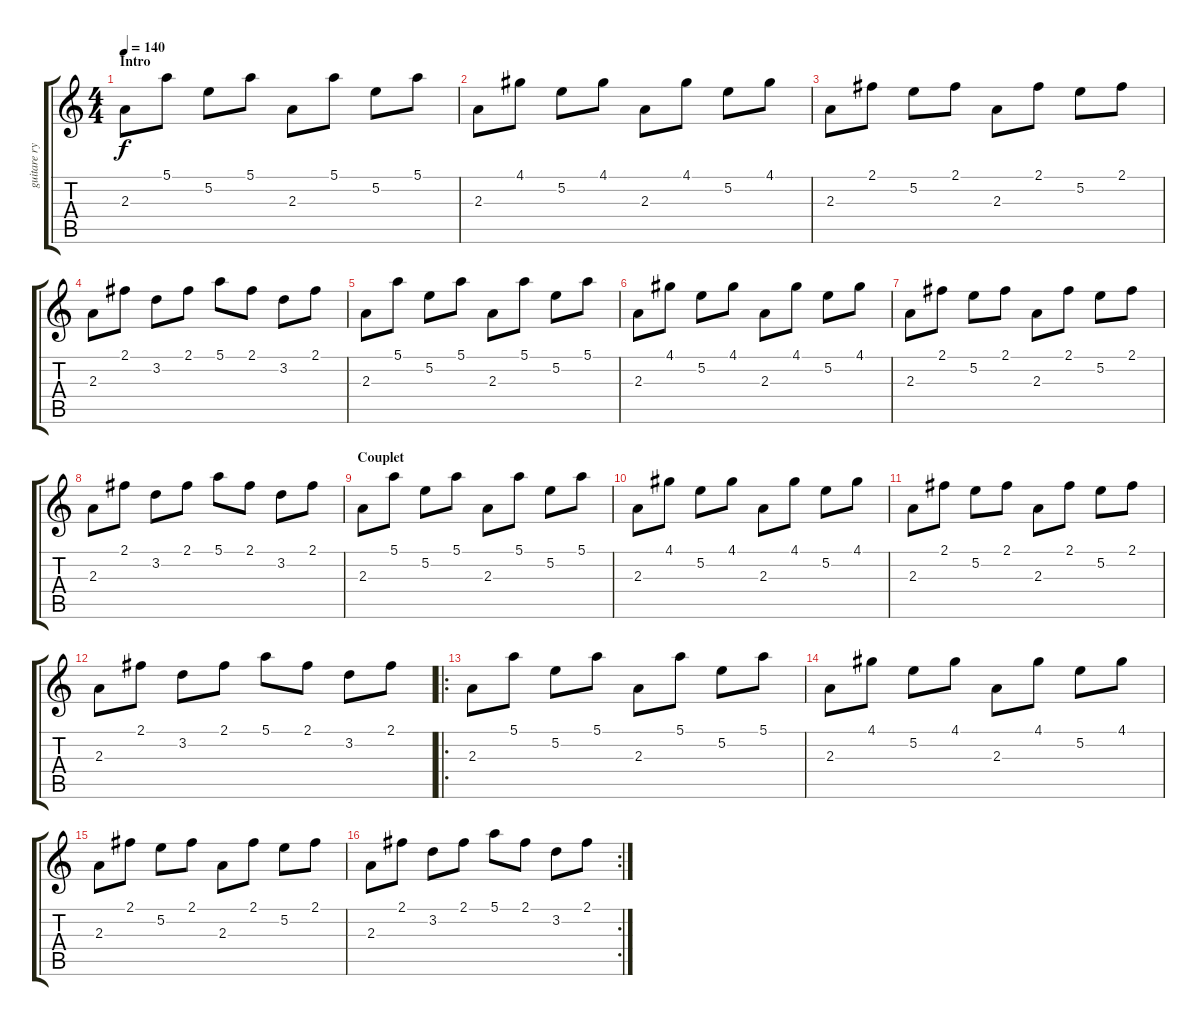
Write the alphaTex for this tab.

\track ("guitare rythmique" "guitare ry") {instrument acousticguitarsteel}
\staff {score tabs}
\tuning (E4 B3 G3 D3 A2 E2) {hide}
\ts (4 4)
\section ("" "Intro")
\tempo 140
\clef g2
\ks c
2.3.8{dy f instrument acousticguitarsteel} 5.1.8 5.2.8 5.1.8 2.3.8 5.1.8 5.2.8 5.1.8 |
2.3.8 4.1.8 5.2.8 4.1.8 2.3.8 4.1.8 5.2.8 4.1.8 |
2.3.8 2.1.8 5.2.8 2.1.8 2.3.8 2.1.8 5.2.8 2.1.8 |
2.3.8 2.1.8 3.2.8 2.1.8 5.1.8 2.1.8 3.2.8 2.1.8 |
2.3.8 5.1.8 5.2.8 5.1.8 2.3.8 5.1.8 5.2.8 5.1.8 |
2.3.8 4.1.8 5.2.8 4.1.8 2.3.8 4.1.8 5.2.8 4.1.8 |
2.3.8 2.1.8 5.2.8 2.1.8 2.3.8 2.1.8 5.2.8 2.1.8 |
2.3.8 2.1.8 3.2.8 2.1.8 5.1.8 2.1.8 3.2.8 2.1.8 |
\section ("" "Couplet")
2.3.8 5.1.8 5.2.8 5.1.8 2.3.8 5.1.8 5.2.8 5.1.8 |
2.3.8 4.1.8 5.2.8 4.1.8 2.3.8 4.1.8 5.2.8 4.1.8 |
2.3.8 2.1.8 5.2.8 2.1.8 2.3.8 2.1.8 5.2.8 2.1.8 |
2.3.8 2.1.8 3.2.8 2.1.8 5.1.8 2.1.8 3.2.8 2.1.8 |
\ro
2.3.8 5.1.8 5.2.8 5.1.8 2.3.8 5.1.8 5.2.8 5.1.8 |
2.3.8 4.1.8 5.2.8 4.1.8 2.3.8 4.1.8 5.2.8 4.1.8 |
2.3.8 2.1.8 5.2.8 2.1.8 2.3.8 2.1.8 5.2.8 2.1.8 |
\rc 2
2.3.8 2.1.8 3.2.8 2.1.8 5.1.8 2.1.8 3.2.8 2.1.8
